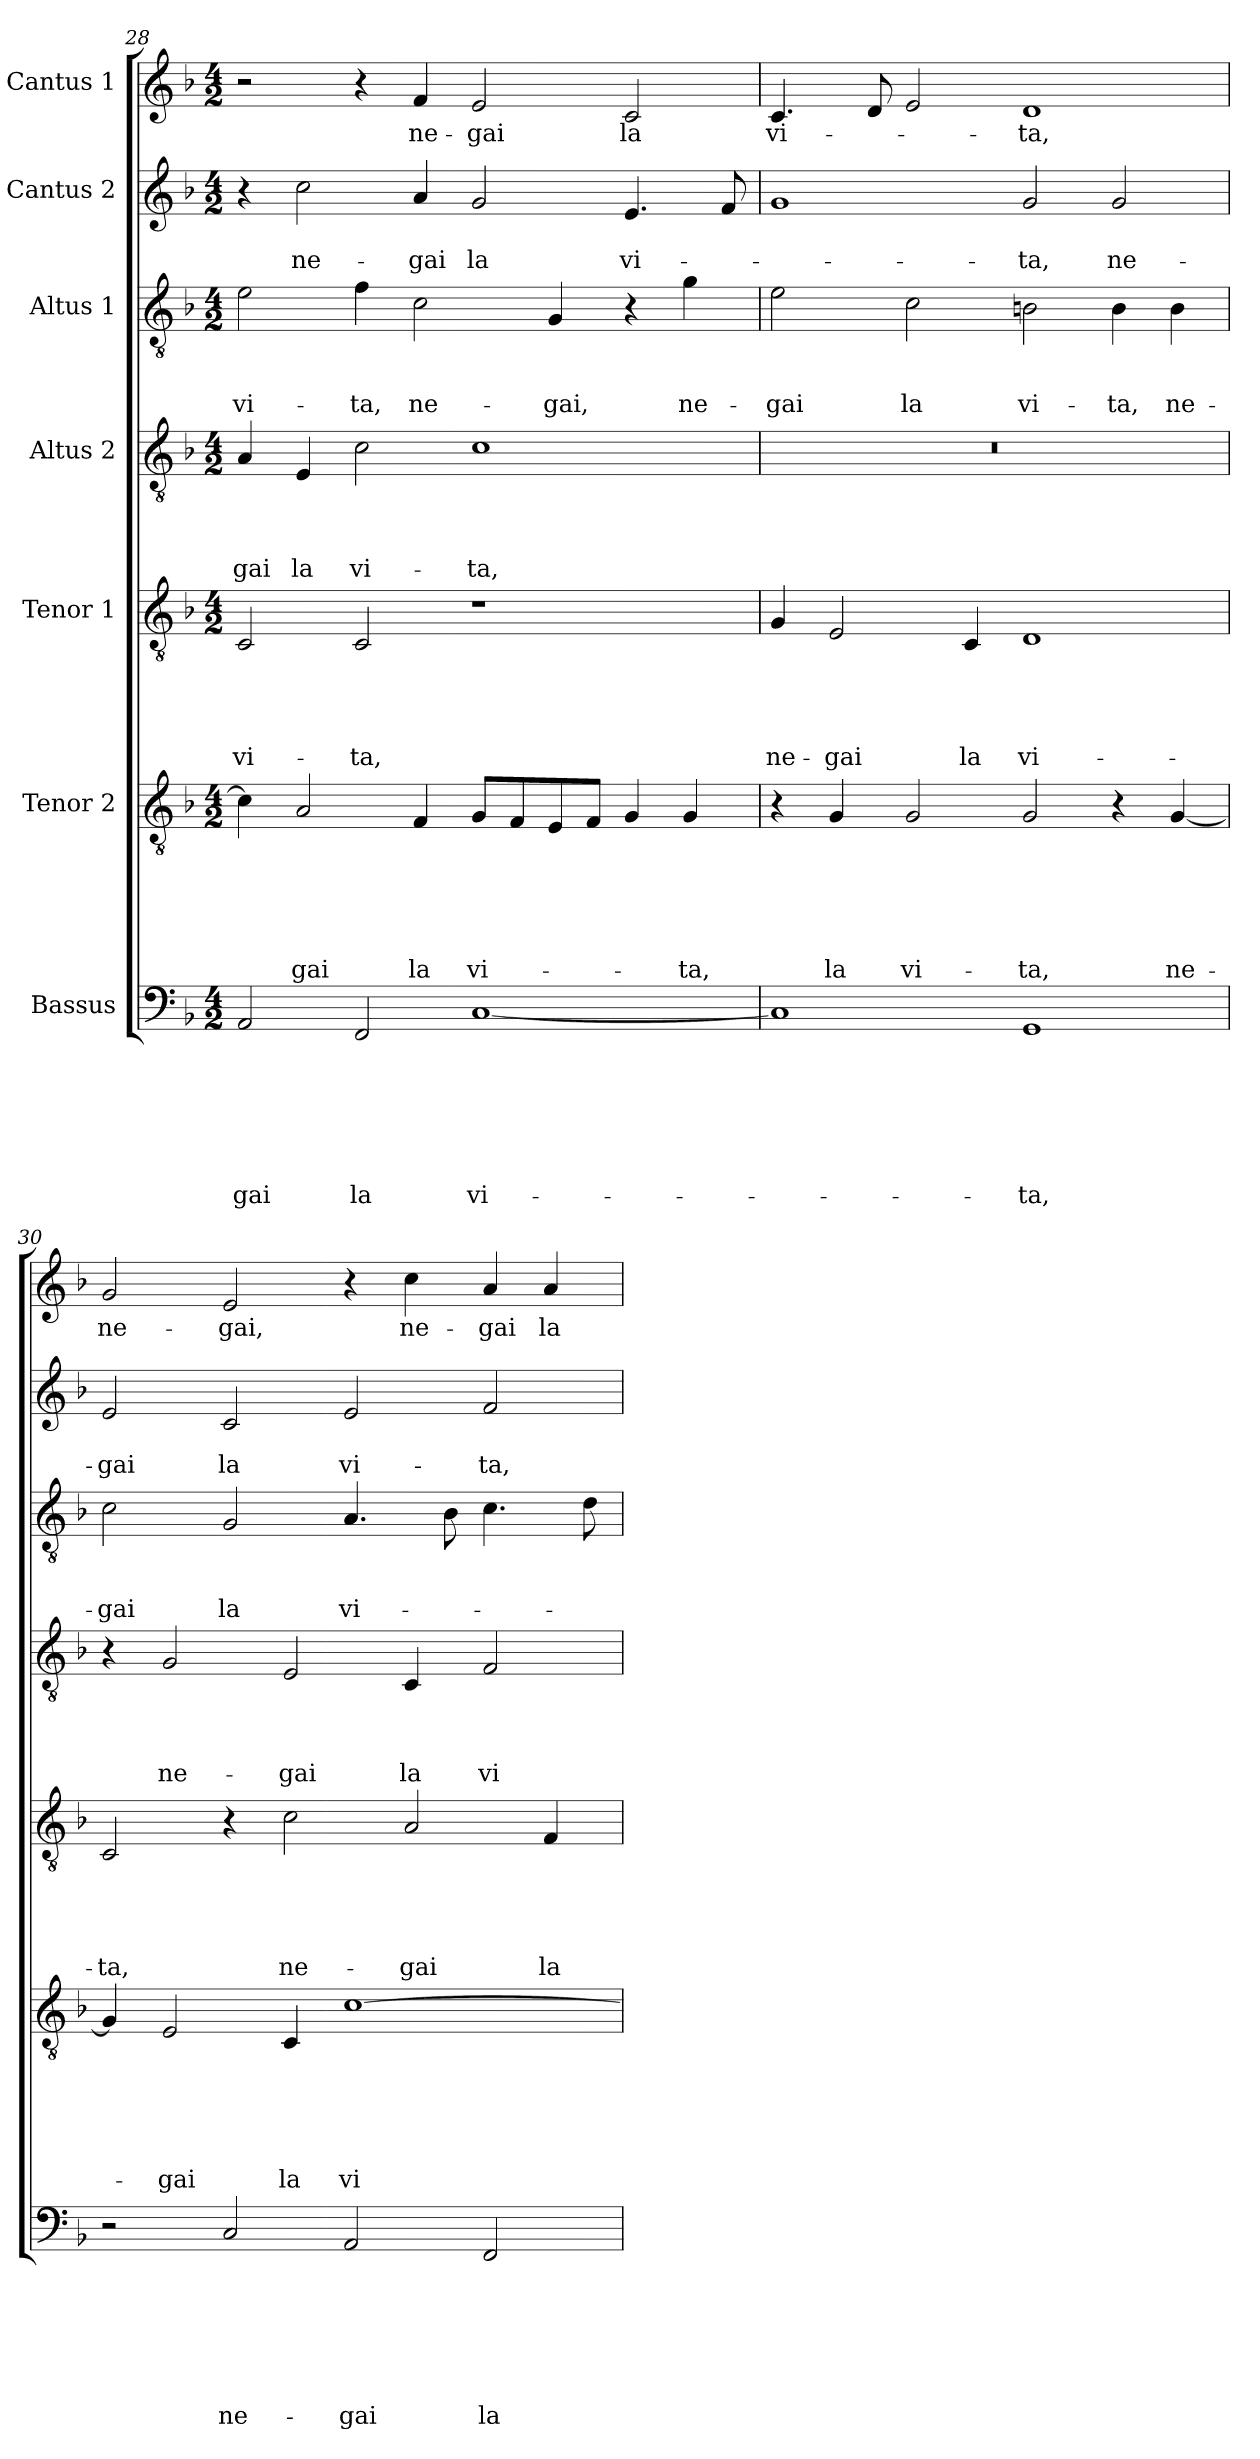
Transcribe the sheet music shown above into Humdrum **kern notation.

**kern	**text	**text	**text	**text	**text	**text	**text	**kern	**text	**text	**text	**text	**text	**text	**kern	**text	**text	**text	**text	**text	**kern	**text	**text	**text	**text	**kern	**text	**text	**text	**kern	**text	**text	**kern	**text
*part7	*part7	*part7	*part7	*part7	*part7	*part7	*part7	*part6	*part6	*part6	*part6	*part6	*part6	*part6	*part5	*part5	*part5	*part5	*part5	*part5	*part4	*part4	*part4	*part4	*part4	*part3	*part3	*part3	*part3	*part2	*part2	*part2	*part1	*part1
*staff7	*staff7	*staff7	*staff7	*staff7	*staff7	*staff7	*staff7	*staff6	*staff6	*staff6	*staff6	*staff6	*staff6	*staff6	*staff5	*staff5	*staff5	*staff5	*staff5	*staff5	*staff4	*staff4	*staff4	*staff4	*staff4	*staff3	*staff3	*staff3	*staff3	*staff2	*staff2	*staff2	*staff1	*staff1
*I"Bassus	*	*	*	*	*	*	*	*I"Tenor 2	*	*	*	*	*	*	*I"Tenor 1	*	*	*	*	*	*I"Altus 2	*	*	*	*	*I"Altus 1	*	*	*	*I"Cantus 2	*	*	*I"Cantus 1	*
*clefF4	*	*	*	*	*	*	*	*clefGv2	*	*	*	*	*	*	*clefGv2	*	*	*	*	*	*clefGv2	*	*	*	*	*clefGv2	*	*	*	*clefG2	*	*	*clefG2	*
*k[b-]	*	*	*	*	*	*	*	*k[b-]	*	*	*	*	*	*	*k[b-]	*	*	*	*	*	*k[b-]	*	*	*	*	*k[b-]	*	*	*	*k[b-]	*	*	*k[b-]	*
*d:	*	*	*	*	*	*	*	*d:	*	*	*	*	*	*	*d:	*	*	*	*	*	*d:	*	*	*	*	*d:	*	*	*	*d:	*	*	*d:	*
*M4/2	*	*	*	*	*	*	*	*M4/2	*	*	*	*	*	*	*M4/2	*	*	*	*	*	*M4/2	*	*	*	*	*M4/2	*	*	*	*M4/2	*	*	*M4/2	*
=28	=28	=28	=28	=28	=28	=28	=28	=28	=28	=28	=28	=28	=28	=28	=28	=28	=28	=28	=28	=28	=28	=28	=28	=28	=28	=28	=28	=28	=28	=28	=28	=28	=28	=28
!	!	!	!	!	!	!	!LO:LY:b	!	!	!	!	!	!	!	!	!	!	!	!	!LO:LY:b	!	!	!	!	!LO:LY:b	!	!	!	!LO:LY:b	!	!	!	!	!
2AA/	.	.	.	.	.	.	-gai	4c\]	.	.	.	.	.	.	2C/	.	.	.	.	vi-	4A/	.	.	.	-gai	2e\	.	.	vi-	4r	.	.	2r	.
!	!	!	!	!	!	!	!	!	!	!	!	!	!	!LO:LY:b	!	!	!	!	!	!	!	!	!	!	!LO:LY:b	!	!	!	!	!	!	!LO:LY:b	!	!
.	.	.	.	.	.	.	.	2A/	.	.	.	.	.	-gai	.	.	.	.	.	.	4E/	.	.	.	la	.	.	.	.	2cc\	.	ne-	.	.
!	!	!	!	!	!	!	!LO:LY:b	!	!	!	!	!	!	!	!	!	!	!	!	!LO:LY:b	!	!	!	!	!LO:LY:b	!	!	!	!LO:LY:b	!	!	!	!	!
2FF/	.	.	.	.	.	.	la	.	.	.	.	.	.	.	2C/	.	.	.	.	-ta,	2c\	.	.	.	vi-	4f\	.	.	-ta,	.	.	.	4r	.
!	!	!	!	!	!	!	!	!	!	!	!	!	!	!LO:LY:b	!	!	!	!	!	!	!	!	!	!	!	!	!	!	!LO:LY:b	!	!	!LO:LY:b	!	!LO:LY:b
.	.	.	.	.	.	.	.	4F/	.	.	.	.	.	la	.	.	.	.	.	.	.	.	.	.	.	2c\	.	.	ne-	4a/	.	-gai	4f/	ne-
!	!	!	!	!	!	!	!LO:LY:b	!	!	!	!	!	!	!LO:LY:b	!	!	!	!	!	!	!	!	!	!	!LO:LY:b	!	!	!	!	!	!	!LO:LY:b	!	!LO:LY:b
[1C	.	.	.	.	.	.	vi-	8G/L	.	.	.	.	.	vi-	1r	.	.	.	.	.	1c	.	.	.	-ta,	.	.	.	.	2g/	.	la	2e/	-gai
.	.	.	.	.	.	.	.	8F/	.	.	.	.	.	.	.	.	.	.	.	.	.	.	.	.	.	.	.	.	.	.	.	.	.	.
!	!	!	!	!	!	!	!	!	!	!	!	!	!	!	!	!	!	!	!	!	!	!	!	!	!	!	!	!	!LO:LY:b	!	!	!	!	!
.	.	.	.	.	.	.	.	8E/	.	.	.	.	.	.	.	.	.	.	.	.	.	.	.	.	.	4G/	.	.	-gai,	.	.	.	.	.
.	.	.	.	.	.	.	.	8F/J	.	.	.	.	.	.	.	.	.	.	.	.	.	.	.	.	.	.	.	.	.	.	.	.	.	.
!	!	!	!	!	!	!	!	!	!	!	!	!	!	!	!	!	!	!	!	!	!	!	!	!	!	!	!	!	!	!	!	!LO:LY:b	!	!LO:LY:b
.	.	.	.	.	.	.	.	4G/	.	.	.	.	.	.	.	.	.	.	.	.	.	.	.	.	.	4r	.	.	.	4.e/	.	vi-	2c/	la
!	!	!	!	!	!	!	!	!	!	!	!	!	!	!LO:LY:b	!	!	!	!	!	!	!	!	!	!	!	!	!	!	!LO:LY:b	!	!	!	!	!
.	.	.	.	.	.	.	.	4G/	.	.	.	.	.	-ta,	.	.	.	.	.	.	.	.	.	.	.	4g\	.	.	ne-	.	.	.	.	.
.	.	.	.	.	.	.	.	.	.	.	.	.	.	.	.	.	.	.	.	.	.	.	.	.	.	.	.	.	.	8f/	.	.	.	.
!!LO:LB:g=z
=29	=29	=29	=29	=29	=29	=29	=29	=29	=29	=29	=29	=29	=29	=29	=29	=29	=29	=29	=29	=29	=29	=29	=29	=29	=29	=29	=29	=29	=29	=29	=29	=29	=29	=29
!	!	!	!	!	!	!	!	!	!	!	!	!	!	!	!	!	!	!	!	!LO:LY:b	!	!	!	!	!	!	!	!	!LO:LY:b	!	!	!	!	!LO:LY:b
1C]	.	.	.	.	.	.	.	4r	.	.	.	.	.	.	4G/	.	.	.	.	ne-	0r	.	.	.	.	2e\	.	.	-gai	1g	.	.	4.c/	vi-
!	!	!	!	!	!	!	!	!	!	!	!	!	!	!LO:LY:b	!	!	!	!	!	!LO:LY:b	!	!	!	!	!	!	!	!	!	!	!	!	!	!
.	.	.	.	.	.	.	.	4G/	.	.	.	.	.	la	2E/	.	.	.	.	-gai	.	.	.	.	.	.	.	.	.	.	.	.	.	.
.	.	.	.	.	.	.	.	.	.	.	.	.	.	.	.	.	.	.	.	.	.	.	.	.	.	.	.	.	.	.	.	.	8d/	.
!	!	!	!	!	!	!	!	!	!	!	!	!	!	!LO:LY:b	!	!	!	!	!	!	!	!	!	!	!	!	!	!	!LO:LY:b	!	!	!	!	!
.	.	.	.	.	.	.	.	2G/	.	.	.	.	.	vi-	.	.	.	.	.	.	.	.	.	.	.	2c\	.	.	la	.	.	.	2e/	.
!	!	!	!	!	!	!	!	!	!	!	!	!	!	!	!	!	!	!	!	!LO:LY:b	!	!	!	!	!	!	!	!	!	!	!	!	!	!
.	.	.	.	.	.	.	.	.	.	.	.	.	.	.	4C/	.	.	.	.	la	.	.	.	.	.	.	.	.	.	.	.	.	.	.
!	!	!	!	!	!	!	!LO:LY:b	!	!	!	!	!	!	!LO:LY:b	!	!	!	!	!	!LO:LY:b	!	!	!	!	!	!	!	!	!LO:LY:b	!	!	!LO:LY:b	!	!LO:LY:b
1GG	.	.	.	.	.	.	-ta,	2G/	.	.	.	.	.	-ta,	1D	.	.	.	.	vi-	.	.	.	.	.	2Bn\	.	.	vi-	2g/	.	-ta,	1d	-ta,
!	!	!	!	!	!	!	!	!	!	!	!	!	!	!	!	!	!	!	!	!	!	!	!	!	!	!	!	!	!LO:LY:b	!	!	!LO:LY:b	!	!
.	.	.	.	.	.	.	.	4r	.	.	.	.	.	.	.	.	.	.	.	.	.	.	.	.	.	4B\	.	.	-ta,	2g/	.	ne-	.	.
!	!	!	!	!	!	!	!	!	!	!	!	!	!	!LO:LY:b	!	!	!	!	!	!	!	!	!	!	!	!	!	!	!LO:LY:b	!	!	!	!	!
.	.	.	.	.	.	.	.	[4G/	.	.	.	.	.	ne-	.	.	.	.	.	.	.	.	.	.	.	4B\	.	.	ne-	.	.	.	.	.
=30	=30	=30	=30	=30	=30	=30	=30	=30	=30	=30	=30	=30	=30	=30	=30	=30	=30	=30	=30	=30	=30	=30	=30	=30	=30	=30	=30	=30	=30	=30	=30	=30	=30	=30
!	!	!	!	!	!	!	!	!	!	!	!	!	!	!	!	!	!	!	!	!LO:LY:b	!	!	!	!	!	!	!	!	!LO:LY:b	!	!	!LO:LY:b	!	!LO:LY:b
2r	.	.	.	.	.	.	.	4G/]	.	.	.	.	.	.	2C/	.	.	.	.	-ta,	4r	.	.	.	.	2c\	.	.	-gai	2e/	.	-gai	2g/	ne-
!	!	!	!	!	!	!	!	!	!	!	!	!	!	!LO:LY:b	!	!	!	!	!	!	!	!	!	!	!LO:LY:b	!	!	!	!	!	!	!	!	!
.	.	.	.	.	.	.	.	2E/	.	.	.	.	.	-gai	.	.	.	.	.	.	2G/	.	.	.	ne-	.	.	.	.	.	.	.	.	.
!	!	!	!	!	!	!	!LO:LY:b	!	!	!	!	!	!	!	!	!	!	!	!	!	!	!	!	!	!	!	!	!	!LO:LY:b	!	!	!LO:LY:b	!	!LO:LY:b
2C/	.	.	.	.	.	.	ne-	.	.	.	.	.	.	.	4r	.	.	.	.	.	.	.	.	.	.	2G/	.	.	la	2c/	.	la	2e/	-gai,
!	!	!	!	!	!	!	!	!	!	!	!	!	!	!LO:LY:b	!	!	!	!	!	!LO:LY:b	!	!	!	!	!LO:LY:b	!	!	!	!	!	!	!	!	!
.	.	.	.	.	.	.	.	4C/	.	.	.	.	.	la	2c\	.	.	.	.	ne-	2E/	.	.	.	-gai	.	.	.	.	.	.	.	.	.
!	!	!	!	!	!	!	!LO:LY:b	!	!	!	!	!	!	!LO:LY:b	!	!	!	!	!	!	!	!	!	!	!	!	!	!	!LO:LY:b	!	!	!LO:LY:b	!	!
2AA/	.	.	.	.	.	.	-gai	[1c	.	.	.	.	.	vi-	.	.	.	.	.	.	.	.	.	.	.	4.A/	.	.	vi-	2e/	.	vi-	4r	.
!	!	!	!	!	!	!	!	!	!	!	!	!	!	!	!	!	!	!	!	!LO:LY:b	!	!	!	!	!LO:LY:b	!	!	!	!	!	!	!	!	!LO:LY:b
.	.	.	.	.	.	.	.	.	.	.	.	.	.	.	2A/	.	.	.	.	-gai	4C/	.	.	.	la	.	.	.	.	.	.	.	4cc\	ne-
.	.	.	.	.	.	.	.	.	.	.	.	.	.	.	.	.	.	.	.	.	.	.	.	.	.	8B-\	.	.	.	.	.	.	.	.
!	!	!	!	!	!	!	!LO:LY:b	!	!	!	!	!	!	!	!	!	!	!	!	!	!	!	!	!	!LO:LY:b	!	!	!	!	!	!	!LO:LY:b	!	!LO:LY:b
2FF/	.	.	.	.	.	.	la	.	.	.	.	.	.	.	.	.	.	.	.	.	2F/	.	.	.	vi-	4.c\	.	.	.	2f/	.	-ta,	4a/	-gai
!	!	!	!	!	!	!	!	!	!	!	!	!	!	!	!	!	!	!	!	!LO:LY:b	!	!	!	!	!	!	!	!	!	!	!	!	!	!LO:LY:b
.	.	.	.	.	.	.	.	.	.	.	.	.	.	.	4F/	.	.	.	.	la	.	.	.	.	.	.	.	.	.	.	.	.	4a/	la
.	.	.	.	.	.	.	.	.	.	.	.	.	.	.	.	.	.	.	.	.	.	.	.	.	.	8d\	.	.	.	.	.	.	.	.
=	=	=	=	=	=	=	=	=	=	=	=	=	=	=	=	=	=	=	=	=	=	=	=	=	=	=	=	=	=	=	=	=	=	=
*-	*-	*-	*-	*-	*-	*-	*-	*-	*-	*-	*-	*-	*-	*-	*-	*-	*-	*-	*-	*-	*-	*-	*-	*-	*-	*-	*-	*-	*-	*-	*-	*-	*-	*-
